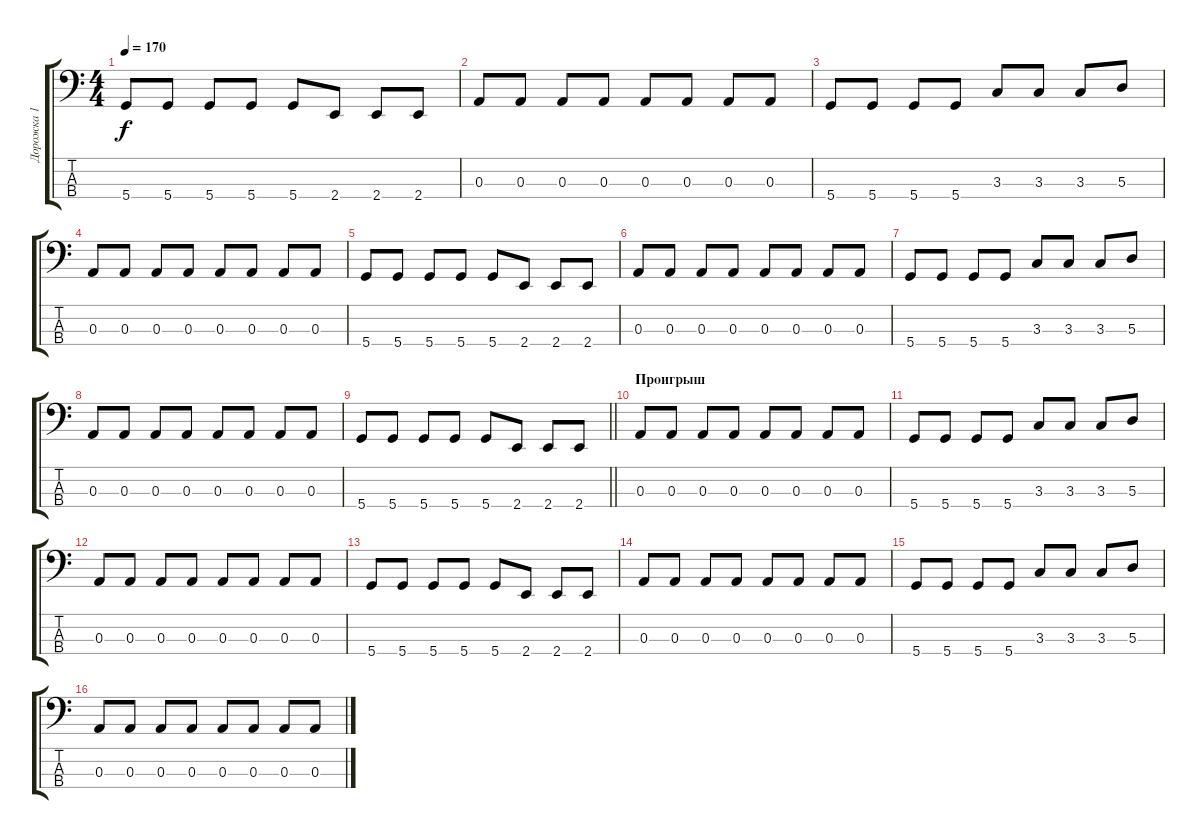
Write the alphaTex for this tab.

\track ("Дорожка 1" "Дорожка 1") {instrument electricbasspick}
\staff {score tabs}
\tuning (G2 D2 A1 D1) {hide}
\ts (4 4)
\tempo 170
\clef f4
\ks c
5.4.8{dy f} 5.4.8 5.4.8 5.4.8 5.4.8 2.4.8 2.4.8 2.4.8 |
0.3.8 0.3.8 0.3.8 0.3.8 0.3.8 0.3.8 0.3.8 0.3.8 |
5.4.8 5.4.8 5.4.8 5.4.8 3.3.8 3.3.8 3.3.8 5.3.8 |
0.3.8 0.3.8 0.3.8 0.3.8 0.3.8 0.3.8 0.3.8 0.3.8 |
5.4.8 5.4.8 5.4.8 5.4.8 5.4.8 2.4.8 2.4.8 2.4.8 |
0.3.8 0.3.8 0.3.8 0.3.8 0.3.8 0.3.8 0.3.8 0.3.8 |
5.4.8 5.4.8 5.4.8 5.4.8 3.3.8 3.3.8 3.3.8 5.3.8 |
0.3.8 0.3.8 0.3.8 0.3.8 0.3.8 0.3.8 0.3.8 0.3.8 |
\barLineRight lightlight
5.4.8 5.4.8 5.4.8 5.4.8 5.4.8 2.4.8 2.4.8 2.4.8 |
\section ("" "Проигрыш")
0.3.8 0.3.8 0.3.8 0.3.8 0.3.8 0.3.8 0.3.8 0.3.8 |
5.4.8 5.4.8 5.4.8 5.4.8 3.3.8 3.3.8 3.3.8 5.3.8 |
0.3.8 0.3.8 0.3.8 0.3.8 0.3.8 0.3.8 0.3.8 0.3.8 |
5.4.8 5.4.8 5.4.8 5.4.8 5.4.8 2.4.8 2.4.8 2.4.8 |
0.3.8 0.3.8 0.3.8 0.3.8 0.3.8 0.3.8 0.3.8 0.3.8 |
5.4.8 5.4.8 5.4.8 5.4.8 3.3.8 3.3.8 3.3.8 5.3.8 |
0.3.8 0.3.8 0.3.8 0.3.8 0.3.8 0.3.8 0.3.8 0.3.8
